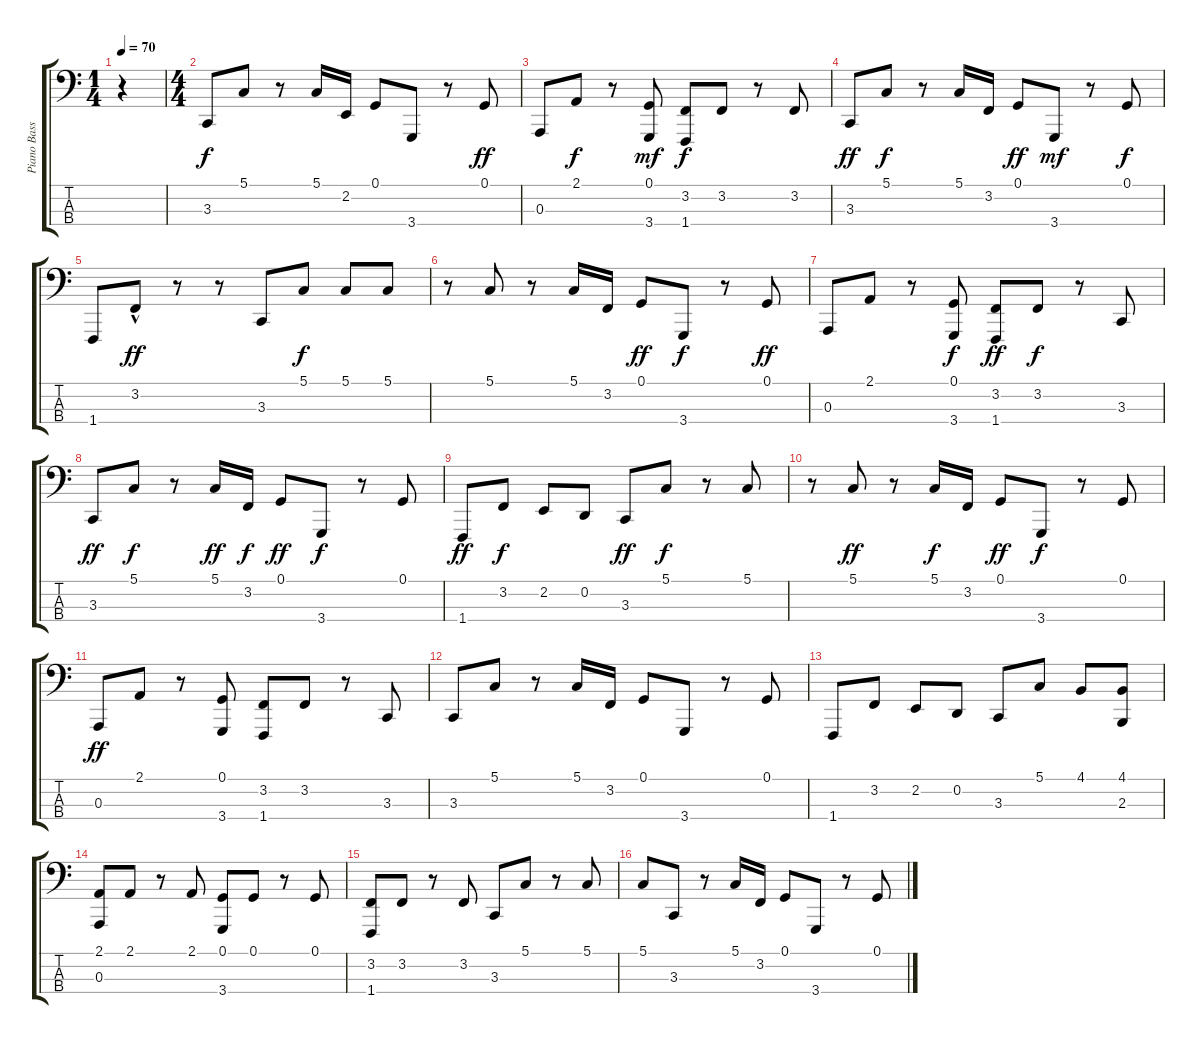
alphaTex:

\track ("Piano Bass (Paul)" "Piano Bass") {instrument brightacousticpiano}
\staff {score tabs}
\tuning (G2 D2 A1 E1) {hide}
\ts (1 4)
\tempo 70
\clef f4
\ks c
r.4{dy f instrument brightacousticpiano} |
\ts (4 4)
3.3.8 5.1.8 r.8 5.1.16 2.2.16 0.1.8 3.4.8 r.8 0.1.8{dy ff} |
0.3.8 2.1.8{dy f} r.8 (0.1 3.4).8{dy mf} (3.2 1.4).8{dy f} 3.2.8 r.8 3.2.8 |
3.3.8{dy ff} 5.1.8{dy f} r.8 5.1.16 3.2.16 0.1.8{dy ff} 3.4.8{dy mf} r.8 0.1.8{dy f} |
1.4.8 3.2{hac}.8{dy ff} r.8 r.8 3.3.8 5.1.8{dy f} 5.1.8 5.1.8 |
r.8 5.1.8 r.8 5.1.16 3.2.16 0.1.8{dy ff} 3.4.8{dy f} r.8 0.1.8{dy ff} |
0.3.8 2.1.8 r.8 (0.1 3.4).8{dy f} (3.2 1.4).8{dy ff} 3.2.8{dy f} r.8 3.3.8 |
3.3.8{dy ff} 5.1.8{dy f} r.8 5.1.16{dy ff} 3.2.16{dy f} 0.1.8{dy ff} 3.4.8{dy f} r.8 0.1.8 |
1.4.8{dy ff} 3.2.8{dy f} 2.2.8 0.2.8 3.3.8{dy ff} 5.1.8{dy f} r.8 5.1.8 |
r.8 5.1.8{dy ff} r.8 5.1.16{dy f} 3.2.16 0.1.8{dy ff} 3.4.8{dy f} r.8 0.1.8 |
0.3.8{dy ff} 2.1.8 r.8 (0.1 3.4).8 (3.2 1.4).8 3.2.8 r.8 3.3.8 |
3.3.8 5.1.8 r.8 5.1.16 3.2.16 0.1.8 3.4.8 r.8 0.1.8 |
1.4.8 3.2.8 2.2.8 0.2.8 3.3.8 5.1.8 4.1.8 (4.1 2.3).8 |
(2.1 0.3).8 2.1.8 r.8 2.1.8 (0.1 3.4).8 0.1.8 r.8 0.1.8 |
(3.2 1.4).8 3.2.8 r.8 3.2.8 3.3.8 5.1.8 r.8 5.1.8 |
5.1.8 3.3.8 r.8 5.1.16 3.2.16 0.1.8 3.4.8 r.8 0.1.8
